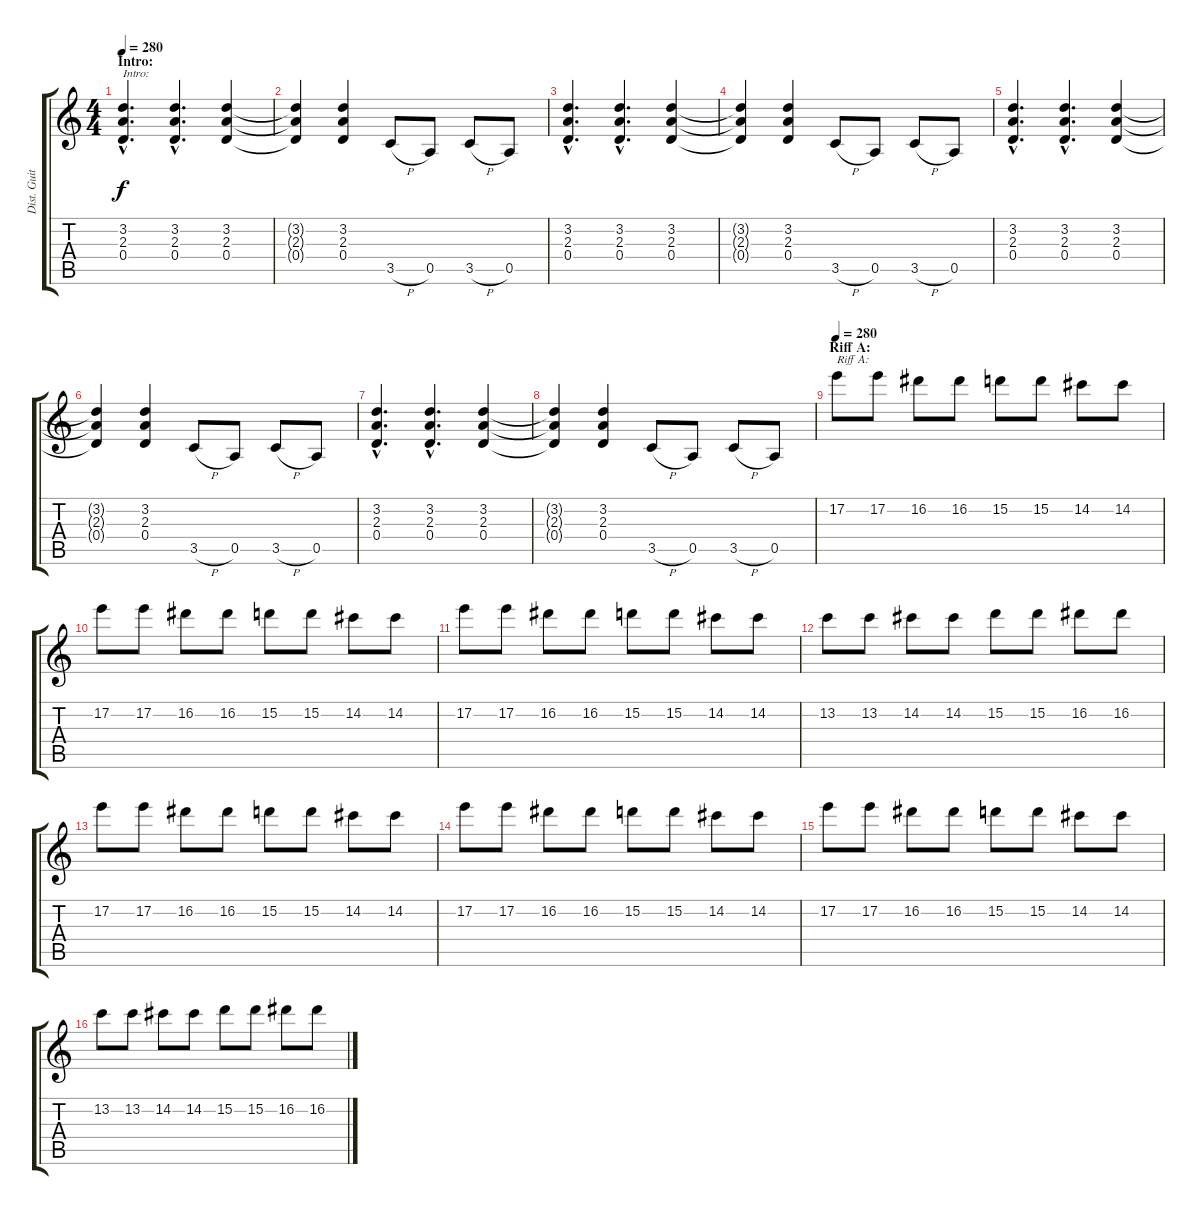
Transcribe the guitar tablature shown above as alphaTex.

\track ("Dist. Guitar 2" "Dist. Guit") {instrument overdrivenguitar}
\staff {score tabs}
\tuning (E4 B3 G3 D3 A2 E2) {hide}
\ts (4 4)
\section ("" "Intro:")
\tempo 280
\tempo 285
\tempo 280
\clef g2
\ks c
(3.2{hac} 2.3{hac} 0.4{hac}).4{d txt "Intro:" dy f instrument overdrivenguitar} (3.2{hac} 2.3{hac} 0.4{hac}).4{d} (3.2 2.3 0.4).4 |
(3.2{t} 2.3{t} 0.4{t}).4 (3.2 2.3 0.4).4 3.5{h}.8 0.5.8 3.5{h}.8 0.5.8 |
(3.2{hac} 2.3{hac} 0.4{hac}).4{d} (3.2{hac} 2.3{hac} 0.4{hac}).4{d} (3.2 2.3 0.4).4 |
(3.2{t} 2.3{t} 0.4{t}).4 (3.2 2.3 0.4).4 3.5{h}.8 0.5.8 3.5{h}.8 0.5.8 |
(3.2{hac} 2.3{hac} 0.4{hac}).4{d} (3.2{hac} 2.3{hac} 0.4{hac}).4{d} (3.2 2.3 0.4).4 |
(3.2{t} 2.3{t} 0.4{t}).4 (3.2 2.3 0.4).4 3.5{h}.8 0.5.8 3.5{h}.8 0.5.8 |
(3.2{hac} 2.3{hac} 0.4{hac}).4{d} (3.2{hac} 2.3{hac} 0.4{hac}).4{d} (3.2 2.3 0.4).4 |
(3.2{t} 2.3{t} 0.4{t}).4 (3.2 2.3 0.4).4 3.5{h}.8 0.5.8 3.5{h}.8 0.5.8 |
\section ("" "Riff A:")
\tempo 280
17.2.8{txt "Riff A:"} 17.2.8 16.2.8 16.2.8 15.2.8 15.2.8 14.2.8 14.2.8 |
17.2.8 17.2.8 16.2.8 16.2.8 15.2.8 15.2.8 14.2.8 14.2.8 |
17.2.8 17.2.8 16.2.8 16.2.8 15.2.8 15.2.8 14.2.8 14.2.8 |
13.2.8 13.2.8 14.2.8 14.2.8 15.2.8 15.2.8 16.2.8 16.2.8 |
17.2.8 17.2.8 16.2.8 16.2.8 15.2.8 15.2.8 14.2.8 14.2.8 |
17.2.8 17.2.8 16.2.8 16.2.8 15.2.8 15.2.8 14.2.8 14.2.8 |
17.2.8 17.2.8 16.2.8 16.2.8 15.2.8 15.2.8 14.2.8 14.2.8 |
13.2.8 13.2.8 14.2.8 14.2.8 15.2.8 15.2.8 16.2.8 16.2.8
